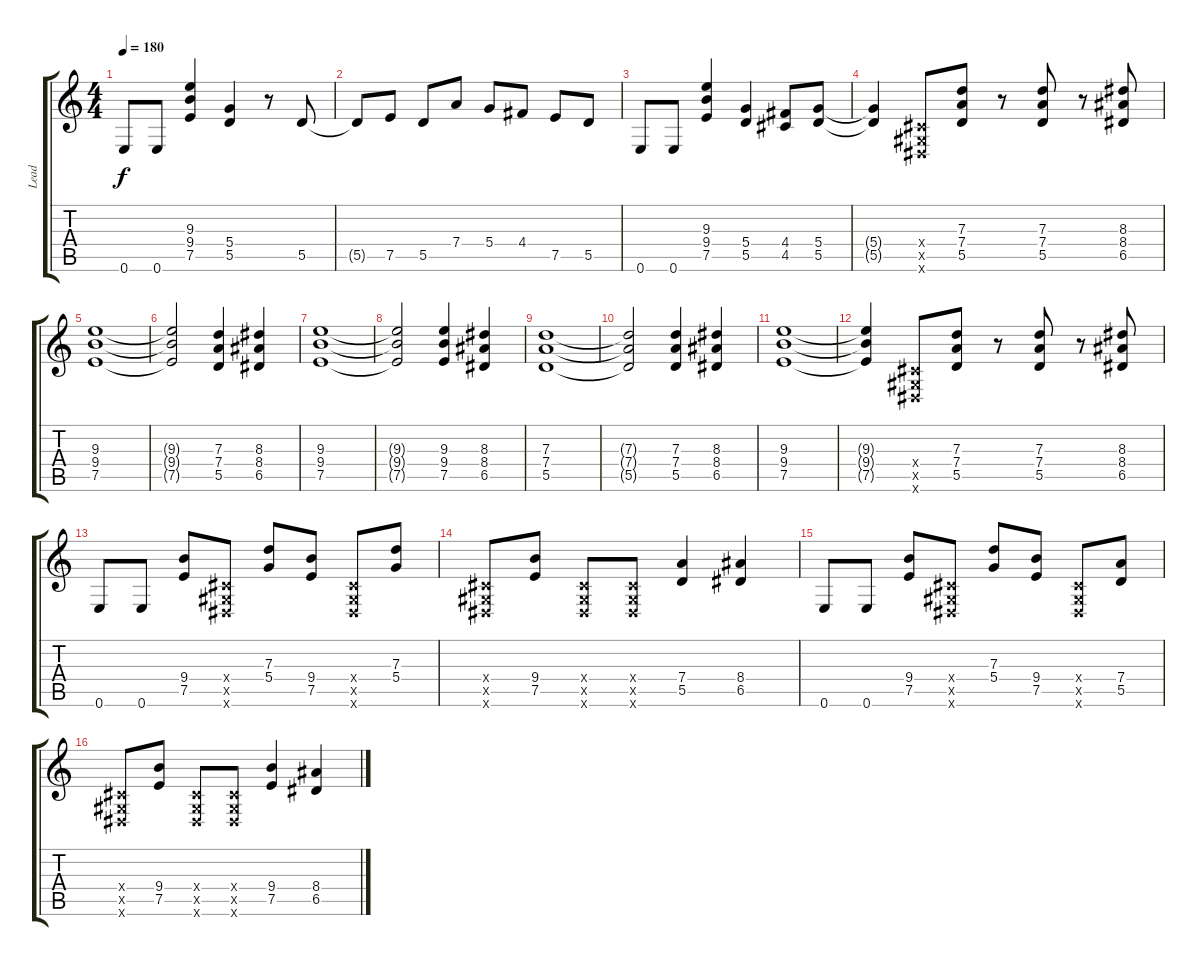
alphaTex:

\track ("Lead" "Lead") {instrument distortionguitar}
\staff {score tabs}
\tuning (E4 B3 G3 D3 A2 E2) {hide}
\ts (4 4)
\tempo 180
\clef g2
\ks c
0.6.8{dy f} 0.6.8 (9.3 9.4 7.5).4 (5.4 5.5).4 r.8 5.5.8 |
5.5{t}.8 7.5.8 5.5.8 7.4.8 5.4.8 4.4.8 7.5.8 5.5.8 |
0.6.8 0.6.8 (9.3 9.4 7.5).4 (5.4 5.5).4 (4.4 4.5).8 (5.4 5.5).8 |
(5.4{t} 5.5{t}).4 (-1.4{x} -1.5{x} -1.6{x}).8 (7.3 7.4 5.5).8 r.8 (7.3 7.4 5.5).8 r.8 (8.3 8.4 6.5).8 |
(9.3 9.4 7.5).1 |
(9.3{t} 9.4{t} 7.5{t}).2 (7.3 7.4 5.5).4 (8.3 8.4 6.5).4 |
(9.3 9.4 7.5).1 |
(9.3{t} 9.4{t} 7.5{t}).2 (9.3 9.4 7.5).4 (8.3 8.4 6.5).4 |
(7.3 7.4 5.5).1 |
(7.3{t} 7.4{t} 5.5{t}).2 (7.3 7.4 5.5).4 (8.3 8.4 6.5).4 |
(9.3 9.4 7.5).1 |
(9.3{t} 9.4{t} 7.5{t}).4 (-1.4{x} -1.5{x} -1.6{x}).8 (7.3 7.4 5.5).8 r.8 (7.3 7.4 5.5).8 r.8 (8.3 8.4 6.5).8 |
0.6.8 0.6.8 (9.4 7.5).8 (-1.4{x} -1.5{x} -1.6{x}).8 (7.3 5.4).8 (9.4 7.5).8 (-1.4{x} -1.5{x} -1.6{x}).8 (7.3 5.4).8 |
(-1.4{x} -1.5{x} -1.6{x}).8 (9.4 7.5).8 (-1.4{x} -1.5{x} -1.6{x}).8 (-1.4{x} -1.5{x} -1.6{x}).8 (7.4 5.5).4 (8.4 6.5).4 |
0.6.8 0.6.8 (9.4 7.5).8 (-1.4{x} -1.5{x} -1.6{x}).8 (7.3 5.4).8 (9.4 7.5).8 (-1.4{x} -1.5{x} -1.6{x}).8 (7.4 5.5).8 |
(-1.4{x} -1.5{x} -1.6{x}).8 (9.4 7.5).8 (-1.4{x} -1.5{x} -1.6{x}).8 (-1.4{x} -1.5{x} -1.6{x}).8 (9.4 7.5).4 (8.4 6.5).4
